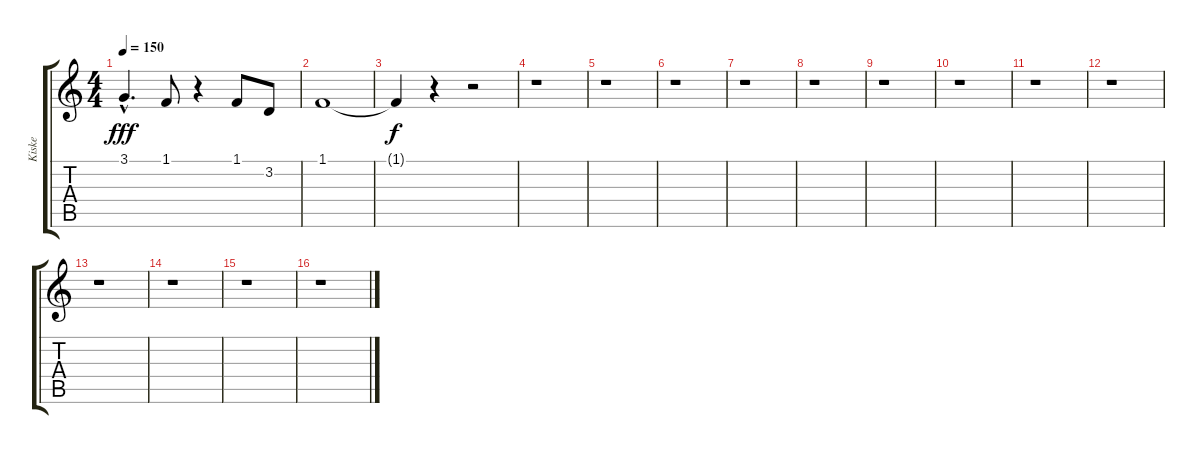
\track ("Kiske" "Kiske") {instrument baritonesax}
\staff {score tabs}
\tuning (E4 B3 G3 D3 A2 E2) {hide}
\ts (4 4)
\tempo 150
\clef g2
\ks c
3.1{hac}.4{d dy fff} 1.1.8 r.4 1.1.8 3.2.8 |
1.1.1 |
1.1{t}.4{dy f} r.4 r.2 |
r.1 |
r.1 |
r.1 |
r.1 |
r.1 |
r.1 |
r.1 |
r.1 |
r.1 |
r.1 |
r.1 |
r.1 |
r.1
